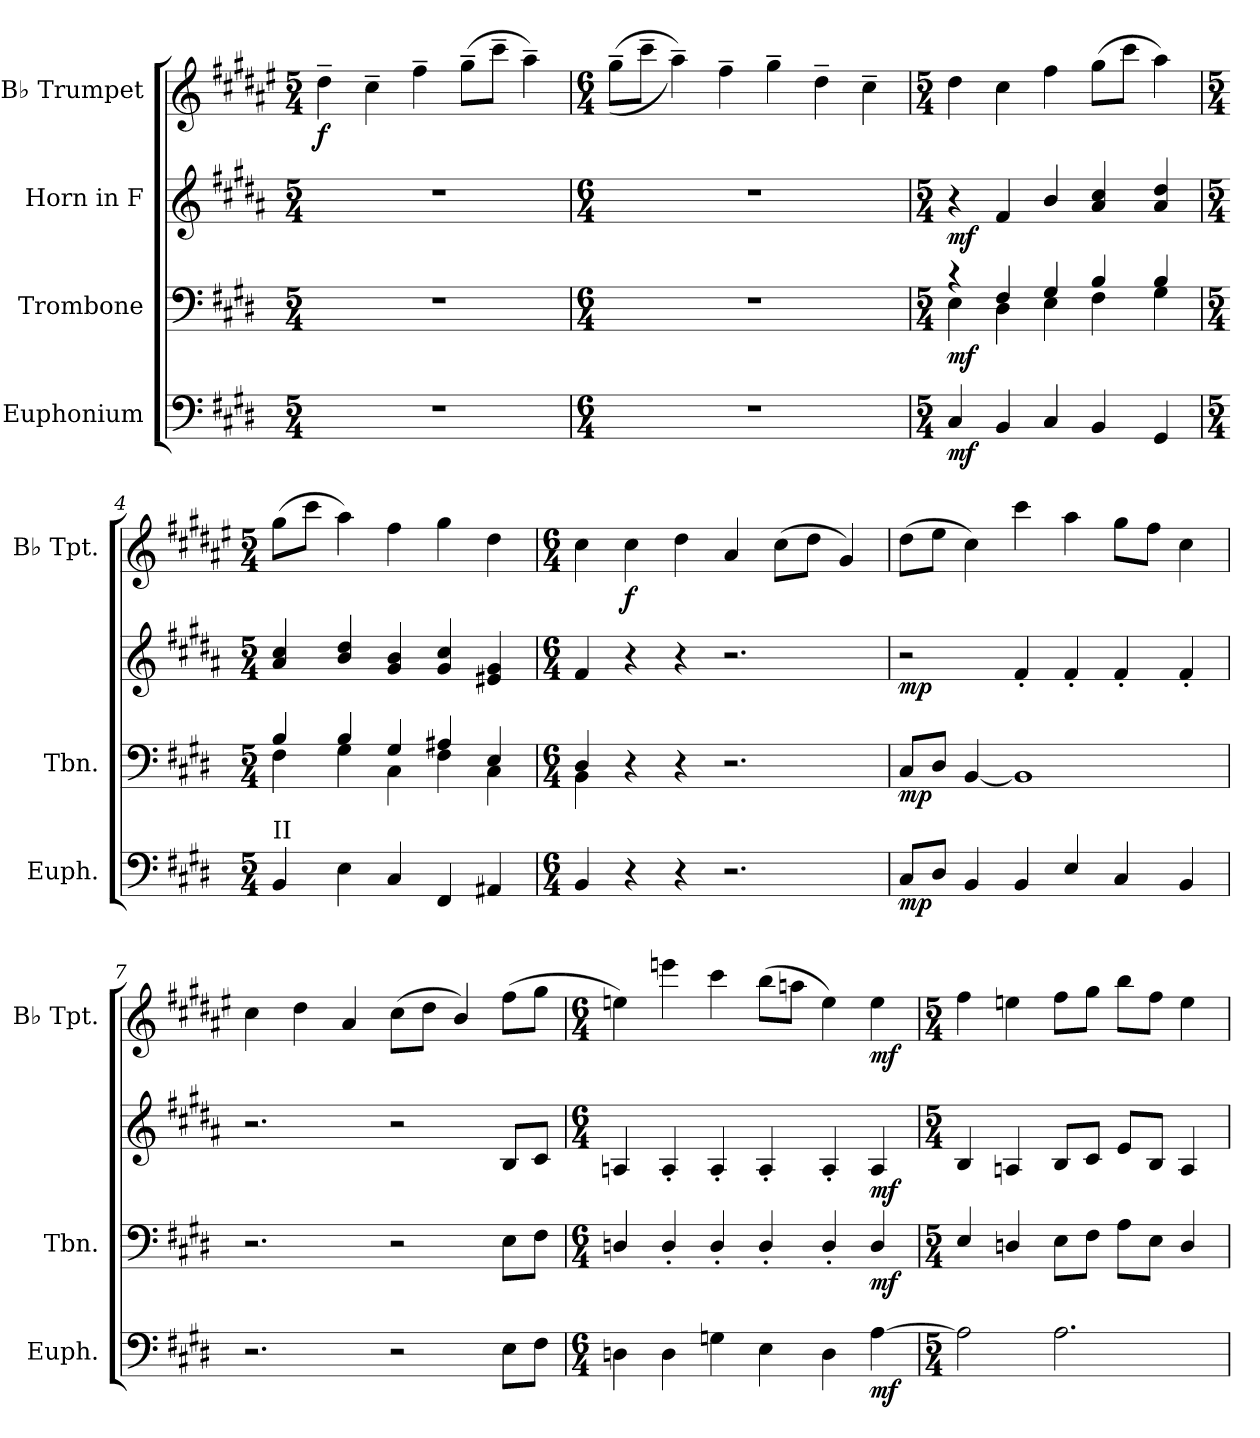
**kern	**dynam	**kern	**dynam	**kern	**dynam	**kern	**dynam
*part4	*part4	*part3	*part3	*part2	*part2	*part1	*part1
*staff4	*staff4	*staff3	*staff3	*staff2	*staff2	*staff1	*staff1
*I"Euphonium	*	*I"Trombone	*	*I"Horn in F	*	*I"B♭ Trumpet	*
*I'Euph.	*	*I'Tbn.	*	*	*	*I'B♭ Tpt.	*
*clefF4	*	*clefF4	*	*clefG2	*	*clefG2	*
*	*	*	*	*ITrd4c7	*	*ITrd1c2	*
*k[f#c#g#d#]	*	*k[f#c#g#d#]	*	*k[f#c#g#d#]	*	*k[f#c#g#d#]	*
*M5/4	*	*M5/4	*	*M5/4	*	*M5/4	*
*MM100	*	*MM100	*	*MM100	*	*MM100	*
=1	=1	=1	=1	=1	=1	=1	=1
!	!	!	!	!	!	!	!LO:DY:b
4%5r	.	4%5r	.	4%5r	.	4cc#~\	f
.	.	.	.	.	.	4b~\	.
.	.	.	.	.	.	4ee~\	.
.	.	.	.	.	.	(>8ff#~\L	.
.	.	.	.	.	.	8bb~\J	.
.	.	.	.	.	.	4gg#~\)	.
=2	=2	=2	=2	=2	=2	=2	=2
*M6/4	*	*M6/4	*	*M6/4	*	*M6/4	*
1.r	.	1.r	.	1.r	.	(>(>8ff#~\L	.
.	.	.	.	.	.	8bb~\J	.
.	.	.	.	.	.	4gg#~\))	.
.	.	.	.	.	.	4ee~\	.
.	.	.	.	.	.	4ff#~\	.
.	.	.	.	.	.	4cc#~\	.
.	.	.	.	.	.	4b~\	.
=3	=3	=3	=3	=3	=3	=3	=3
*M5/4	*	*M5/4	*	*M5/4	*	*M5/4	*
*	*	*^	*	*	*	*	*
!	!LO:DY:b	!	!	!LO:DY:b	!	!LO:DY:b	!	!
4C#/	mf	4r	4E\	mf	4r	mf	4cc#\	.
4BB/	.	4F#/	4D#\	.	4B/	.	4b\	.
4C#/	.	4G#/	4E\	.	4e/	.	4ee\	.
4BB/	.	4B/	4F#\	.	4d#/ 4f#/	.	(>8ff#\L	.
.	.	.	.	.	.	.	8bb\J	.
4GG#/	.	4B/	4G#\	.	4d#/ 4g#/	.	4gg#\)	.
=4	=4	=4	=4	=4	=4	=4	=4	=4
*M5/4	*	*M5/4	*	*	*M5/4	*	*M5/4	*
!LO:TX:a:t=II	!	!	!	!	!	!	!	!
4BB/	.	4B/	4F#\	.	4d#/ 4f#/	.	(>8ff#\L	.
.	.	.	.	.	.	.	8bb\J	.
4E\	.	4B/	4G#\	.	4e/ 4g#/	.	4gg#\)	.
4C#/	.	4G#/	4C#\	.	4c#/ 4e/	.	4ee\	.
4FF#/	.	4A#X/	4F#\	.	4c#/ 4f#/	.	4ff#\	.
4AA#X/	.	4E/	4C#\	.	4A#X/ 4c#/	.	4cc#\	.
!!LO:LB:g=z
=5	=5	=5	=5	=5	=5	=5	=5	=5
*M6/4	*	*M6/4	*	*	*M6/4	*	*M6/4	*
4BB/	.	4D#/	4BB\	.	4B/	.	4b\	.
!	!	!	!	!	!	!	!	!LO:DY:b
4r	.	4r	1ryy	.	4r	.	4b\	f
4r	.	4r	.	.	4r	.	4cc#\	.
2.r	.	2.r	.	.	2.r	.	4g#/	.
.	.	.	.	.	.	.	(>8b\L	.
.	.	.	.	.	.	.	8cc#\J	.
.	.	.	4ryy	.	.	.	4f#/)	.
=6	=6	=6	=6	=6	=6	=6	=6	=6
!	!LO:DY:b	!	!	!LO:DY:b	!	!LO:DY:b	!	!
*	*	*v	*v	*	*	*	*	*
8C#/L	mp	8C#/L	mp	2r	mp	(>8cc#\L	.
8D#/J	.	8D#/J	.	.	.	8dd#\J	.
4BB/	.	[4BB/	.	.	.	4b\)	.
4BB/	.	1BB]	.	4B'/	.	4bb\	.
4E/	.	.	.	4B'/	.	4gg#\	.
4C#/	.	.	.	4B'/	.	8ff#\L	.
.	.	.	.	.	.	8ee\J	.
4BB/	.	.	.	4B'/	.	4b\	.
=7	=7	=7	=7	=7	=7	=7	=7
2.r	.	2.r	.	2.r	.	4b\	.
.	.	.	.	.	.	4cc#\	.
.	.	.	.	.	.	4g#/	.
2r	.	2r	.	2r	.	(>8b\L	.
.	.	.	.	.	.	8cc#\J	.
.	.	.	.	.	.	4a/)	.
8E\L	.	8E\L	.	8E/L	.	(>8ee\L	.
8F#\J	.	8F#\J	.	8F#/J	.	8ff#\J	.
=8	=8	=8	=8	=8	=8	=8	=8
*M6/4	*	*M6/4	*	*M6/4	*	*M6/4	*
4Dn\	.	4Dn/	.	4Dn/	.	4ddn\)	.
4D\	.	4D'/	.	4D'/	.	4dddn\	.
4Gn\	.	4D'/	.	4D'/	.	4bb\	.
4E\	.	4D'/	.	4D'/	.	(>8aa\L	.
.	.	.	.	.	.	8ggn\J	.
4D\	.	4D'/	.	4D'/	.	4dd\)	.
!	!LO:DY:b	!	!LO:DY:b	!	!LO:DY:b	!	!LO:DY:b
[4A\	mf	4D/	mf	4D/	mf	4dd\	mf
!!LO:PB:g=z
=9	=9	=9	=9	=9	=9	=9	=9
*M5/4	*	*M5/4	*	*M5/4	*	*M5/4	*
2A\]	.	4E/	.	4E/	.	4ee\	.
.	.	4Dn/	.	4Dn/	.	4ddn\	.
2.A\	.	8E\L	.	8E/L	.	8ee\L	.
.	.	8F#\J	.	8F#/J	.	8ff#\J	.
.	.	8A\L	.	8A/L	.	8aa\L	.
.	.	8E\J	.	8E/J	.	8ee\J	.
.	.	4D/	.	4D/	.	4dd\	.
=	=	=	=	=	=	=	=
*-	*-	*-	*-	*-	*-	*-	*-
